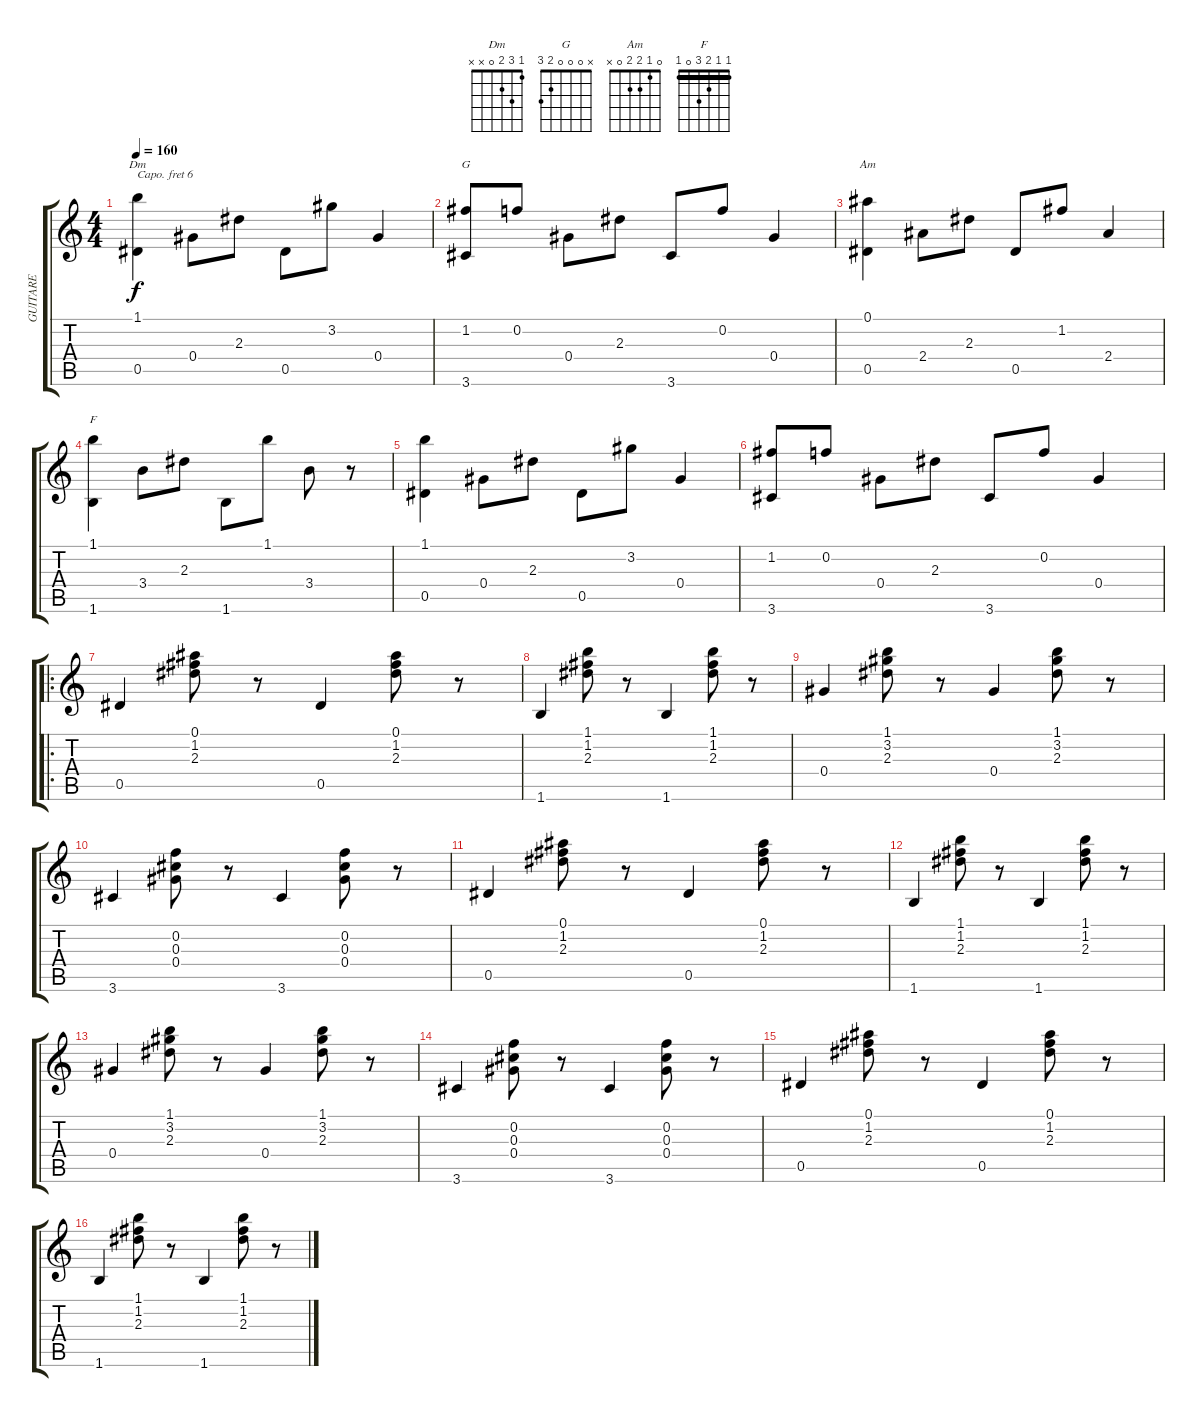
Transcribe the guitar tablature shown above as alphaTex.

\track ("GUITARE" "GUITARE") {instrument acousticguitarnylon}
\staff {score tabs}
\capo 6
\tuning (E4 B3 G3 D3 A2 E2) {hide}
\chord ("Dm" 1 3 2 0 x x)
\chord ("G" x 0 0 0 2 3)
\chord ("Am" 0 1 2 2 0 x)
\chord ("F" 1 1 2 3 0 1) {barre 1}
\ts (4 4)
\tempo 160
\clef g2
\ks c
(1.1 0.5).4{ch "Dm" dy f} 0.4.8 2.3.8 0.5.8 3.2.8 0.4.4 |
(1.2 3.6).8{ch "G"} 0.2.8 0.4.8 2.3.8 3.6.8 0.2.8 0.4.4 |
(0.1 0.5).4{ch "Am"} 2.4.8 2.3.8 0.5.8 1.2.8 2.4.4 |
(1.1 1.6).4{ch "F"} 3.4.8 2.3.8 1.6.8 1.1.8 3.4.8 r.8 |
(1.1 0.5).4 0.4.8 2.3.8 0.5.8 3.2.8 0.4.4 |
(1.2 3.6).8 0.2.8 0.4.8 2.3.8 3.6.8 0.2.8 0.4.4 |
\ro
0.5.4 (0.1 1.2 2.3).8 r.8 0.5.4 (0.1 1.2 2.3).8 r.8 |
1.6.4 (1.1 1.2 2.3).8 r.8 1.6.4 (1.1 1.2 2.3).8 r.8 |
0.4.4 (1.1 3.2 2.3).8 r.8 0.4.4 (1.1 3.2 2.3).8 r.8 |
3.6.4 (0.2 0.3 0.4).8 r.8 3.6.4 (0.2 0.3 0.4).8 r.8 |
0.5.4 (0.1 1.2 2.3).8 r.8 0.5.4 (0.1 1.2 2.3).8 r.8 |
1.6.4 (1.1 1.2 2.3).8 r.8 1.6.4 (1.1 1.2 2.3).8 r.8 |
0.4.4 (1.1 3.2 2.3).8 r.8 0.4.4 (1.1 3.2 2.3).8 r.8 |
3.6.4 (0.2 0.3 0.4).8 r.8 3.6.4 (0.2 0.3 0.4).8 r.8 |
0.5.4 (0.1 1.2 2.3).8 r.8 0.5.4 (0.1 1.2 2.3).8 r.8 |
1.6.4 (1.1 1.2 2.3).8 r.8 1.6.4 (1.1 1.2 2.3).8 r.8
